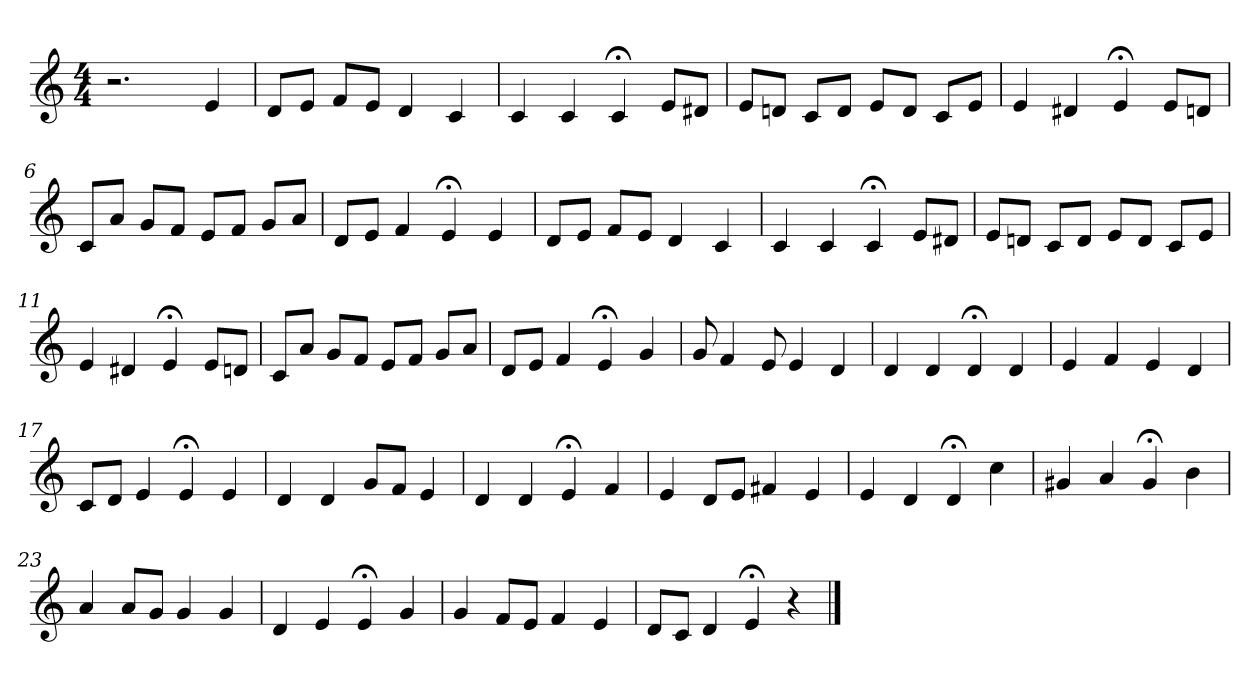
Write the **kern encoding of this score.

**kern
*part1
*staff1
*clefG2
*k[]
*C:
*M4/4
=1
2.r
4e
=2
8d/L
8e/J
8f/L
8e/J
4d
4c
=3
4c
4c
4c;<
8e/L
8d#X/J
=4
8e/L
8dn/J
8c/L
8d/J
8e/L
8d/J
8c/L
8e/J
=5
4e
4d#X
4e;<
8e/L
8dn/J
=6
8c/L
8a/J
8g/L
8f/J
8e/L
8f/J
8g/L
8a/J
=7
8d/L
8e/J
4f
4e;<
4e
=8
8d/L
8e/J
8f/L
8e/J
4d
4c
=9
4c
4c
4c;<
8e/L
8d#X/J
=10
8e/L
8dn/J
8c/L
8d/J
8e/L
8d/J
8c/L
8e/J
=11
4e
4d#X
4e;<
8e/L
8dn/J
=12
8c/L
8a/J
8g/L
8f/J
8e/L
8f/J
8g/L
8a/J
=13
8d/L
8e/J
4f
4e;<
4g
=14
8g
4f
8e
4e
4d
=15
4d
4d
4d;<
4d
=16
4e
4f
4e
4d
=17
8c/L
8d/J
4e
4e;<
4e
=18
4d
4d
8g/L
8f/J
4e
=19
4d
4d
4e;<
4f
=20
4e
8d/L
8e/J
4f#X
4e
=21
4e
4d
4d;<
4cc
=22
4g#X
4a
4g#;<
4b
=23
4a
8a/L
8g/J
4g
4g
=24
4d
4e
4e;<
4g
=25
4g
8f/L
8e/J
4f
4e
=26
8d/L
8c/J
4d
4e;<
4r
==
*-
